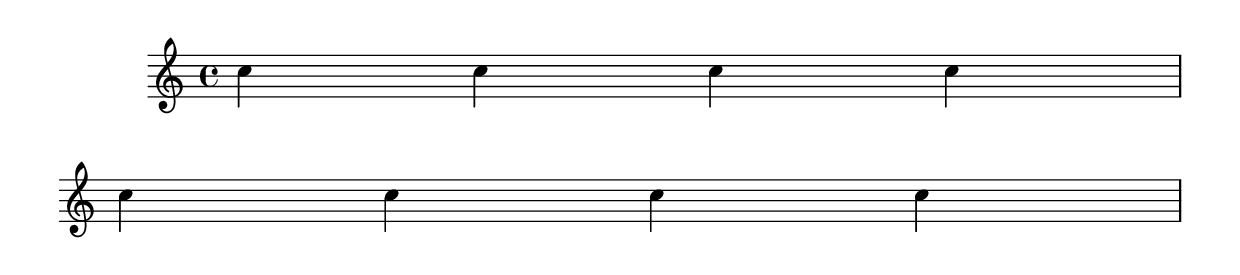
%% Do not edit this file; it is automatically
%% generated from LSR http://lsr.dsi.unimi.it
%% This file is in the public domain.
\version "2.13.16"

\header {
  lsrtags = "rhythms, contexts-and-engravers"

%% Translation of GIT committish: 1d589aa04c20d7711bf662618adbdd6d445db29d
  texidoces = "

Se pueden eliminar completamente los números de compás quitando el
grabador @code{Bar_number_engraver} del contexto de @code{Score}.

"

  doctitlees = "Suprimir los números de compás de toda la partitura"



%% Translation of GIT committish: 0a868be38a775ecb1ef935b079000cebbc64de40
  texidocde = "
Taktnummern können vollkommen aus den Noten entfernt werden, indem
man den @code{Bar_number_engraver} aus dem @code{Score}-Kontext
entfernt.

"
  doctitlede = "Entfernung von Taktnummern in einer Partitur"



%% Translation of GIT committish: 374d57cf9b68ddf32a95409ce08ba75816900f6b
  texidocfr = "
Désactiver le graveur concerné --- @code{Bar_number_engraver} ---
donnera une partition  --- contexte @code{Score} --- sans numéros de
mesure.

"
  doctitlefr = "Supprimer les numéros de mesure d'une partition"


  texidoc = "
Bar numbers can be removed entirely by removing the
@code{Bar_number_engraver} from the @code{Score} context.

"
  doctitle = "Removing bar numbers from a score"
} % begin verbatim

\layout {
  \context {
    \Score
    \remove "Bar_number_engraver"
  }
}

\relative c'' {
  c4 c c c \break
  c4 c c c
}

